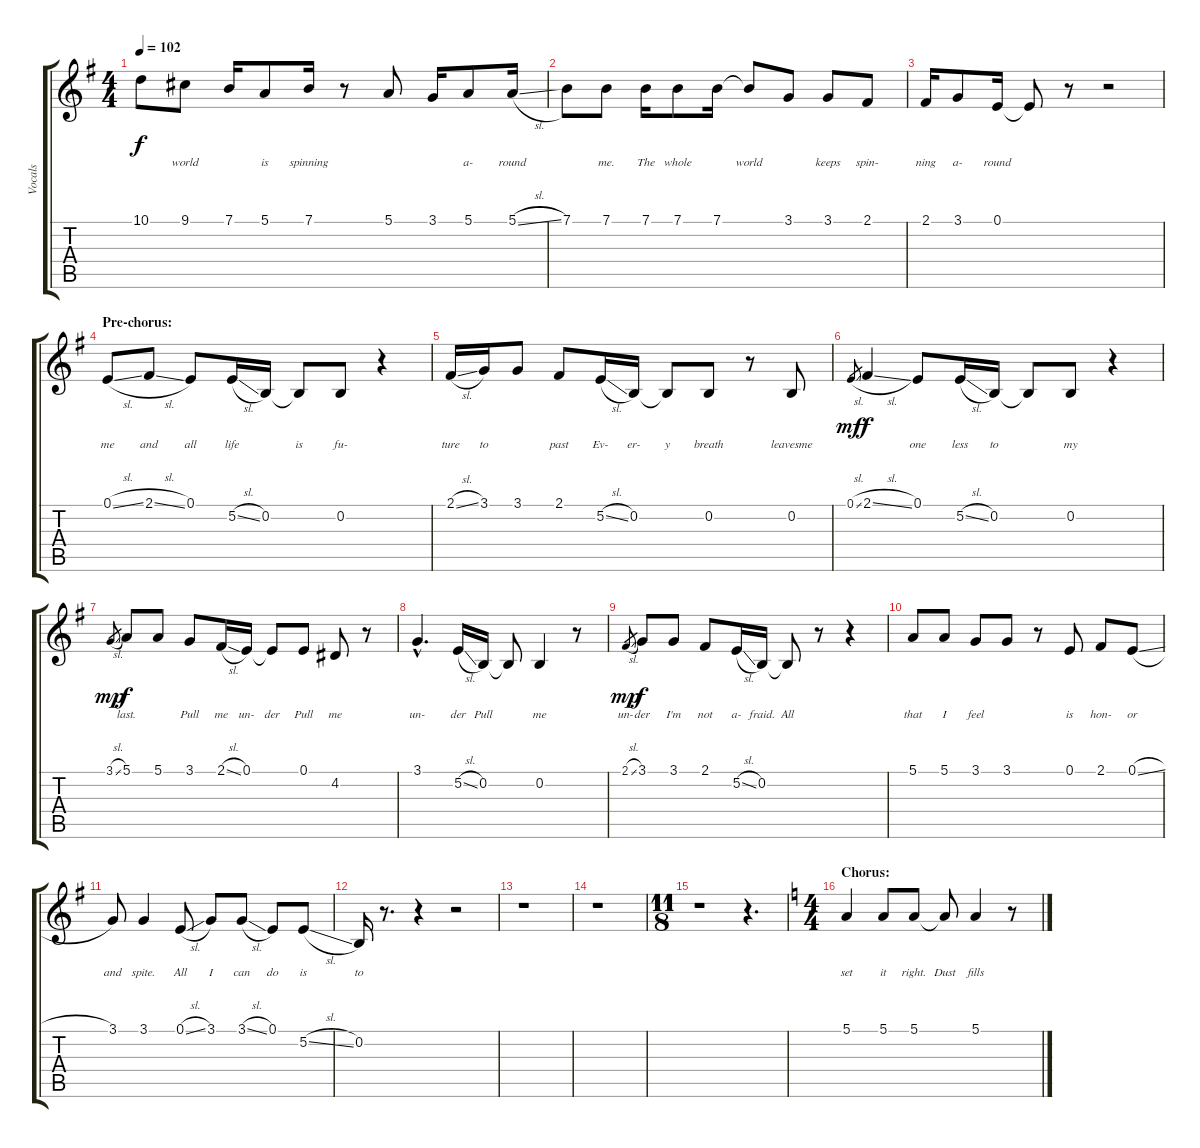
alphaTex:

\track ("Vocals" "Vocals") {instrument synthvoice}
\staff {score tabs}
\tuning (E4 B3 G3 D3 A2 E2) {hide}
\ts (4 4)
\tempo 102
\clef g2
\ks eminor
10.1.8{lyrics (0 "") lyrics (1 "") lyrics (2 "") lyrics (3 "") lyrics (4 "") dy f} 9.1.8{lyrics (0 "world") lyrics (1 "") lyrics (2 "") lyrics (3 "") lyrics (4 "")} 7.1.16{lyrics (0 "") lyrics (1 "") lyrics (2 "") lyrics (3 "") lyrics (4 "")} 5.1.8{lyrics (0 "is") lyrics (1 "") lyrics (2 "") lyrics (3 "") lyrics (4 "")} 7.1.16{lyrics (0 "spinning") lyrics (1 "") lyrics (2 "") lyrics (3 "") lyrics (4 "")} r.8 5.1.8{lyrics (0 "") lyrics (1 "") lyrics (2 "") lyrics (3 "") lyrics (4 "")} 3.1.16{lyrics (0 "") lyrics (1 "") lyrics (2 "") lyrics (3 "") lyrics (4 "")} 5.1.8{lyrics (0 "a-") lyrics (1 "") lyrics (2 "") lyrics (3 "") lyrics (4 "")} 5.1{sl}.16{lyrics (0 "round") lyrics (1 "") lyrics (2 "") lyrics (3 "") lyrics (4 "")} |
7.1.8{lyrics (0 "") lyrics (1 "") lyrics (2 "") lyrics (3 "") lyrics (4 "")} 7.1.8{lyrics (0 "me.") lyrics (1 "") lyrics (2 "") lyrics (3 "") lyrics (4 "")} 7.1.16{lyrics (0 "The") lyrics (1 "") lyrics (2 "") lyrics (3 "") lyrics (4 "")} 7.1.8{lyrics (0 "whole") lyrics (1 "") lyrics (2 "") lyrics (3 "") lyrics (4 "")} 7.1.16{lyrics (0 "") lyrics (1 "") lyrics (2 "") lyrics (3 "") lyrics (4 "")} 7.1{t}.8{lyrics (0 "world") lyrics (1 "") lyrics (2 "") lyrics (3 "") lyrics (4 "")} 3.1.8{lyrics (0 "") lyrics (1 "") lyrics (2 "") lyrics (3 "") lyrics (4 "")} 3.1.8{lyrics (0 "keeps") lyrics (1 "") lyrics (2 "") lyrics (3 "") lyrics (4 "")} 2.1.8{lyrics (0 "spin-") lyrics (1 "") lyrics (2 "") lyrics (3 "") lyrics (4 "")} |
2.1.16{lyrics (0 "ning") lyrics (1 "") lyrics (2 "") lyrics (3 "") lyrics (4 "")} 3.1.8{lyrics (0 "a-") lyrics (1 "") lyrics (2 "") lyrics (3 "") lyrics (4 "")} 0.1.16{lyrics (0 "round") lyrics (1 "") lyrics (2 "") lyrics (3 "") lyrics (4 "")} 0.1{t}.8{lyrics (0 "") lyrics (1 "") lyrics (2 "") lyrics (3 "") lyrics (4 "")} r.8 r.2 |
\section ("" "Pre-chorus:")
0.1{sl}.8{lyrics (0 "me") lyrics (1 "") lyrics (2 "") lyrics (3 "") lyrics (4 "")} 2.1{sl}.8{lyrics (0 "and") lyrics (1 "") lyrics (2 "") lyrics (3 "") lyrics (4 "")} 0.1.8{lyrics (0 "all") lyrics (1 "") lyrics (2 "") lyrics (3 "") lyrics (4 "")} 5.2{sl}.16{lyrics (0 "life") lyrics (1 "") lyrics (2 "") lyrics (3 "") lyrics (4 "")} 0.2.16{lyrics (0 "") lyrics (1 "") lyrics (2 "") lyrics (3 "") lyrics (4 "")} 0.2{t}.8{lyrics (0 "is") lyrics (1 "") lyrics (2 "") lyrics (3 "") lyrics (4 "")} 0.2.8{lyrics (0 "fu-") lyrics (1 "") lyrics (2 "") lyrics (3 "") lyrics (4 "")} r.4 |
2.1{sl}.16{lyrics (0 "ture") lyrics (1 "") lyrics (2 "") lyrics (3 "") lyrics (4 "")} 3.1.16{lyrics (0 "to") lyrics (1 "") lyrics (2 "") lyrics (3 "") lyrics (4 "")} 3.1.8{lyrics (0 "") lyrics (1 "") lyrics (2 "") lyrics (3 "") lyrics (4 "")} 2.1.8{lyrics (0 "past") lyrics (1 "") lyrics (2 "") lyrics (3 "") lyrics (4 "")} 5.2{sl}.16{lyrics (0 "Ev-") lyrics (1 "") lyrics (2 "") lyrics (3 "") lyrics (4 "")} 0.2.16{lyrics (0 "er-") lyrics (1 "") lyrics (2 "") lyrics (3 "") lyrics (4 "")} 0.2{t}.8{lyrics (0 "y") lyrics (1 "") lyrics (2 "") lyrics (3 "") lyrics (4 "")} 0.2.8{lyrics (0 "breath") lyrics (1 "") lyrics (2 "") lyrics (3 "") lyrics (4 "")} r.8 0.2.8{lyrics (0 "leavesme") lyrics (1 "") lyrics (2 "") lyrics (3 "") lyrics (4 "")} |
0.1{sl}.8{lyrics (0 "") lyrics (1 "") lyrics (2 "") lyrics (3 "") lyrics (4 "") gr dy mf} 2.1{sl}.4{lyrics (0 "") lyrics (1 "") lyrics (2 "") lyrics (3 "") lyrics (4 "") dy f} 0.1.8{lyrics (0 "one") lyrics (1 "") lyrics (2 "") lyrics (3 "") lyrics (4 "")} 5.2{sl}.16{lyrics (0 "less") lyrics (1 "") lyrics (2 "") lyrics (3 "") lyrics (4 "")} 0.2.16{lyrics (0 "to") lyrics (1 "") lyrics (2 "") lyrics (3 "") lyrics (4 "")} 0.2{t}.8{lyrics (0 "") lyrics (1 "") lyrics (2 "") lyrics (3 "") lyrics (4 "")} 0.2.8{lyrics (0 "my") lyrics (1 "") lyrics (2 "") lyrics (3 "") lyrics (4 "")} r.4 |
3.1{sl}.8{lyrics (0 "") lyrics (1 "") lyrics (2 "") lyrics (3 "") lyrics (4 "") gr dy mp} 5.1.8{lyrics (0 "last.") lyrics (1 "") lyrics (2 "") lyrics (3 "") lyrics (4 "") dy f} 5.1.8{lyrics (0 "") lyrics (1 "") lyrics (2 "") lyrics (3 "") lyrics (4 "")} 3.1.8{lyrics (0 "Pull") lyrics (1 "") lyrics (2 "") lyrics (3 "") lyrics (4 "")} 2.1{sl}.16{lyrics (0 "me") lyrics (1 "") lyrics (2 "") lyrics (3 "") lyrics (4 "")} 0.1.16{lyrics (0 "un-") lyrics (1 "") lyrics (2 "") lyrics (3 "") lyrics (4 "")} 0.1{t}.8{lyrics (0 "der") lyrics (1 "") lyrics (2 "") lyrics (3 "") lyrics (4 "")} 0.1.8{lyrics (0 "Pull") lyrics (1 "") lyrics (2 "") lyrics (3 "") lyrics (4 "")} 4.2.8{lyrics (0 "me") lyrics (1 "") lyrics (2 "") lyrics (3 "") lyrics (4 "")} r.8 |
3.1{hac}.4{d lyrics (0 "un-") lyrics (1 "") lyrics (2 "") lyrics (3 "") lyrics (4 "")} 5.2{sl}.16{lyrics (0 "der") lyrics (1 "") lyrics (2 "") lyrics (3 "") lyrics (4 "")} 0.2.16{lyrics (0 "Pull") lyrics (1 "") lyrics (2 "") lyrics (3 "") lyrics (4 "")} 0.2{t}.8{lyrics (0 "") lyrics (1 "") lyrics (2 "") lyrics (3 "") lyrics (4 "")} 0.2.4{lyrics (0 "me") lyrics (1 "") lyrics (2 "") lyrics (3 "") lyrics (4 "")} r.8 |
2.1{sl}.8{lyrics (0 "un-") lyrics (1 "") lyrics (2 "") lyrics (3 "") lyrics (4 "") gr dy mp} 3.1.8{lyrics (0 "der") lyrics (1 "") lyrics (2 "") lyrics (3 "") lyrics (4 "") dy f} 3.1.8{lyrics (0 "I'm") lyrics (1 "") lyrics (2 "") lyrics (3 "") lyrics (4 "")} 2.1.8{lyrics (0 "not") lyrics (1 "") lyrics (2 "") lyrics (3 "") lyrics (4 "")} 5.2{sl}.16{lyrics (0 "a-") lyrics (1 "") lyrics (2 "") lyrics (3 "") lyrics (4 "")} 0.2.16{lyrics (0 "fraid.") lyrics (1 "") lyrics (2 "") lyrics (3 "") lyrics (4 "")} 0.2{t}.8{lyrics (0 "All") lyrics (1 "") lyrics (2 "") lyrics (3 "") lyrics (4 "")} r.8 r.4 |
5.1.8{lyrics (0 "that") lyrics (1 "") lyrics (2 "") lyrics (3 "") lyrics (4 "")} 5.1.8{lyrics (0 "I") lyrics (1 "") lyrics (2 "") lyrics (3 "") lyrics (4 "")} 3.1.8{lyrics (0 "feel") lyrics (1 "") lyrics (2 "") lyrics (3 "") lyrics (4 "")} 3.1.8{lyrics (0 "") lyrics (1 "") lyrics (2 "") lyrics (3 "") lyrics (4 "")} r.8 0.1.8{lyrics (0 "is") lyrics (1 "") lyrics (2 "") lyrics (3 "") lyrics (4 "")} 2.1.8{lyrics (0 "hon-") lyrics (1 "") lyrics (2 "") lyrics (3 "") lyrics (4 "")} 0.1{sl}.8{lyrics (0 "or") lyrics (1 "") lyrics (2 "") lyrics (3 "") lyrics (4 "")} |
3.1.8{lyrics (0 "and") lyrics (1 "") lyrics (2 "") lyrics (3 "") lyrics (4 "")} 3.1.4{lyrics (0 "spite.") lyrics (1 "") lyrics (2 "") lyrics (3 "") lyrics (4 "")} 0.1{sl}.8{lyrics (0 "All") lyrics (1 "") lyrics (2 "") lyrics (3 "") lyrics (4 "")} 3.1.8{lyrics (0 "I") lyrics (1 "") lyrics (2 "") lyrics (3 "") lyrics (4 "")} 3.1{sl}.8{lyrics (0 "can") lyrics (1 "") lyrics (2 "") lyrics (3 "") lyrics (4 "")} 0.1.8{lyrics (0 "do") lyrics (1 "") lyrics (2 "") lyrics (3 "") lyrics (4 "")} 5.2{sl}.8{lyrics (0 "is") lyrics (1 "") lyrics (2 "") lyrics (3 "") lyrics (4 "")} |
0.2.16{lyrics (0 "to") lyrics (1 "") lyrics (2 "") lyrics (3 "") lyrics (4 "")} r.8{d} r.4 r.2 |
r.1 |
r.1 |
\ts (11 8)
r.1 r.4{d} |
\ts (4 4)
\section ("" "Chorus:")
\ks c
5.1.4{lyrics (0 "set") lyrics (1 "") lyrics (2 "") lyrics (3 "") lyrics (4 "")} 5.1.8{lyrics (0 "it") lyrics (1 "") lyrics (2 "") lyrics (3 "") lyrics (4 "")} 5.1.8{lyrics (0 "right.") lyrics (1 "") lyrics (2 "") lyrics (3 "") lyrics (4 "")} 5.1{t}.8{lyrics (0 "Dust") lyrics (1 "") lyrics (2 "") lyrics (3 "") lyrics (4 "")} 5.1.4{lyrics (0 "fills") lyrics (1 "") lyrics (2 "") lyrics (3 "") lyrics (4 "")} r.8
